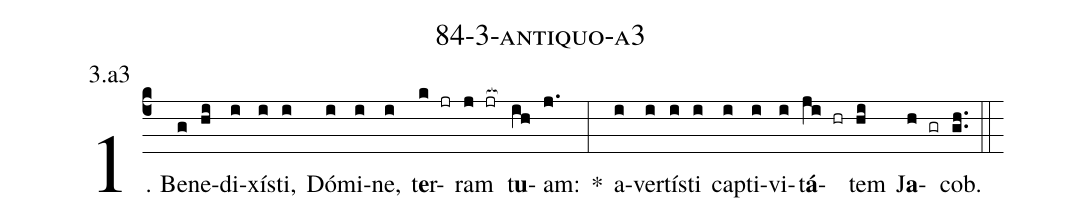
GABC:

name: 84-3-antiquo-a3;
annotation: 3.a3;
%%
(c4)1. Be(g)ne(hi)di(i)xís(i)ti,(i) Dó(i)mi(i)ne,(i) t<b>e</b>r(k jr)ram(j jr[ocb:1{]) t<b>u</b>(ih[ocb:0}])am:(j.) *(:) a(i)ver(i)tís(i)ti(i) cap(i)ti(i)vi(i)t<b>á</b>(ji hr)tem(hi) J<b>a</b>(h gr)cob.(gh..) (::)
